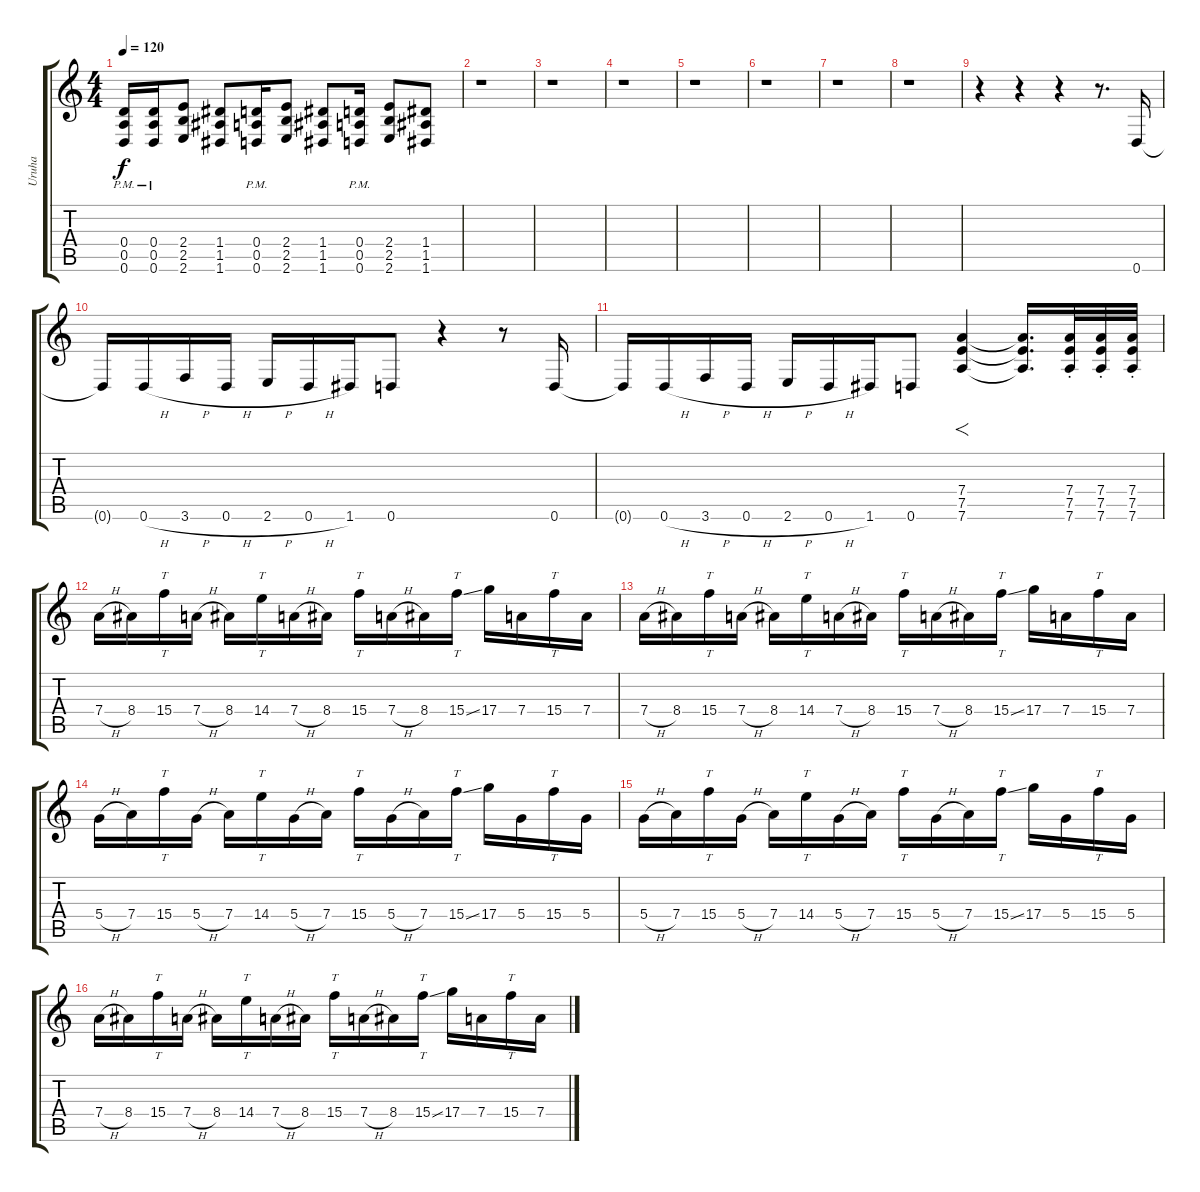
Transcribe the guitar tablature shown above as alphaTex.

\track ("Uruha" "Uruha") {instrument overdrivenguitar}
\staff {score tabs}
\tuning (E4 B3 G3 D3 A2 D2) {hide}
\ts (4 4)
\tempo 120
\clef g2
\ks c
(0.4{pm} 0.5{pm} 0.6{pm}).16{dy f} (0.4{pm} 0.5{pm} 0.6{pm}).16 (2.4 2.5 2.6).8 (1.4 1.5 1.6).8 (0.4{pm} 0.5{pm} 0.6{pm}).16 (2.4 2.5 2.6).8 (1.4 1.5 1.6).8 (0.4{pm} 0.5{pm} 0.6{pm}).16 (2.4 2.5 2.6).8 (1.4 1.5 1.6).8 |
r.1 |
r.1 |
r.1 |
r.1 |
r.1 |
r.1 |
r.1 |
r.4 r.4 r.4 r.8{d} 0.6.16 |
0.6{t}.16 0.6{h}.16 3.6{h}.16 0.6{h}.16 2.6{h}.16 0.6{h}.16 1.6.16 0.6.8 r.4 r.8 0.6.16 |
0.6{t}.16 0.6{h}.16 3.6{h}.16 0.6{h}.16 2.6{h}.16 0.6{h}.16 1.6.16 0.6.8 (7.4 7.5 7.6).4{f} (7.4{t} 7.5{t} 7.6{t}).16{d} (7.4{st} 7.5{st} 7.6{st}).32 (7.4{st} 7.5{st} 7.6{st}).32 (7.4{st} 7.5{st} 7.6{st}).32 |
7.4{h}.16 8.4.16 15.4.16{tt} 7.4{h}.16 8.4.16 14.4.16{tt} 7.4{h}.16 8.4.16 15.4.16{tt} 7.4{h}.16 8.4.16 15.4{ss}.16{tt} 17.4.16 7.4.16 15.4.16{tt} 7.4.16 |
7.4{h}.16 8.4.16 15.4.16{tt} 7.4{h}.16 8.4.16 14.4.16{tt} 7.4{h}.16 8.4.16 15.4.16{tt} 7.4{h}.16 8.4.16 15.4{ss}.16{tt} 17.4.16 7.4.16 15.4.16{tt} 7.4.16 |
5.4{h}.16 7.4.16 15.4.16{tt} 5.4{h}.16 7.4.16 14.4.16{tt} 5.4{h}.16 7.4.16 15.4.16{tt} 5.4{h}.16 7.4.16 15.4{ss}.16{tt} 17.4.16 5.4.16 15.4.16{tt} 5.4.16 |
5.4{h}.16 7.4.16 15.4.16{tt} 5.4{h}.16 7.4.16 14.4.16{tt} 5.4{h}.16 7.4.16 15.4.16{tt} 5.4{h}.16 7.4.16 15.4{ss}.16{tt} 17.4.16 5.4.16 15.4.16{tt} 5.4.16 |
7.4{h}.16 8.4.16 15.4.16{tt} 7.4{h}.16 8.4.16 14.4.16{tt} 7.4{h}.16 8.4.16 15.4.16{tt} 7.4{h}.16 8.4.16 15.4{ss}.16{tt} 17.4.16 7.4.16 15.4.16{tt} 7.4.16
